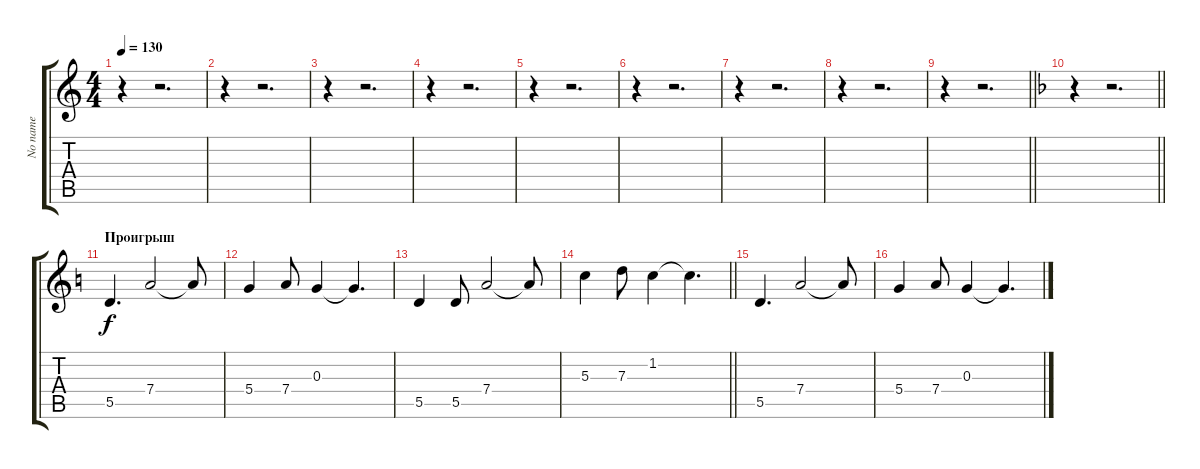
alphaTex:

\track ("No name" "No name") {instrument contrabass}
\staff {score tabs}
\tuning (E4 B3 G3 D3 A2 E2) {hide}
\ts (4 4)
\tempo 130
\clef g2
\ks c
r.4{dy f} r.2{d} |
r.4 r.2{d} |
r.4 r.2{d} |
r.4 r.2{d} |
r.4 r.2{d} |
r.4 r.2{d} |
r.4 r.2{d} |
r.4 r.2{d} |
\barLineRight lightlight
r.4 r.2{d} |
\barLineRight lightlight
\ks f
r.4 r.2{d} |
\section ("" "Проигрыш")
\ks c
5.5.4{d} 7.4.2 7.4{t}.8 |
5.4.4 7.4.8 0.3.4 0.3{t}.4{d} |
5.5.4 5.5.8 7.4.2 7.4{t}.8 |
\barLineRight lightlight
5.3.4 7.3.8 1.2.4 1.2{t}.4{d} |
5.5.4{d} 7.4.2 7.4{t}.8 |
5.4.4 7.4.8 0.3.4 0.3{t}.4{d}
